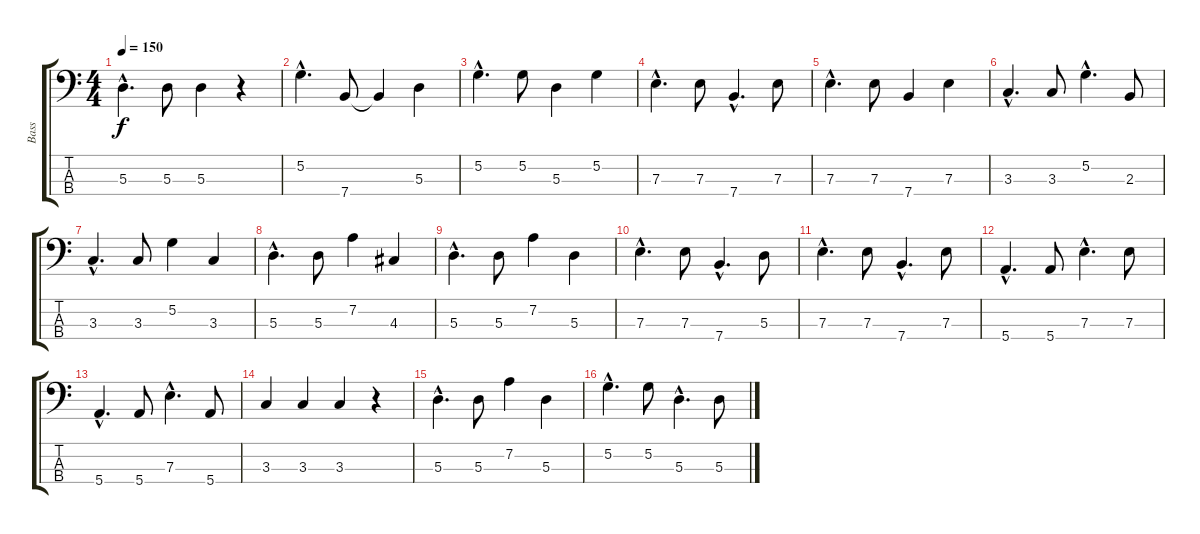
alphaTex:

\track ("Bass" "Bass") {instrument electricbassfinger}
\staff {score tabs}
\tuning (G2 D2 A1 E1) {hide}
\ts (4 4)
\tempo 150
\clef f4
\ks c
5.3{hac}.4{d dy f} 5.3.8 5.3.4 r.4 |
5.2{hac}.4{d} 7.4.8 7.4{t}.4 5.3.4 |
5.2{hac}.4{d} 5.2.8 5.3.4 5.2.4 |
7.3{hac}.4{d} 7.3.8 7.4{hac}.4{d} 7.3.8 |
7.3{hac}.4{d} 7.3.8 7.4.4 7.3.4 |
3.3{hac}.4{d} 3.3.8 5.2{hac}.4{d} 2.3.8 |
3.3{hac}.4{d} 3.3.8 5.2.4 3.3.4 |
5.3{hac}.4{d} 5.3.8 7.2.4 4.3.4 |
5.3{hac}.4{d} 5.3.8 7.2.4 5.3.4 |
7.3{hac}.4{d} 7.3.8 7.4{hac}.4{d} 5.3.8 |
7.3{hac}.4{d} 7.3.8 7.4{hac}.4{d} 7.3.8 |
5.4{hac}.4{d} 5.4.8 7.3{hac}.4{d} 7.3.8 |
5.4{hac}.4{d} 5.4.8 7.3{hac}.4{d} 5.4.8 |
3.3.4 3.3.4 3.3.4 r.4 |
5.3{hac}.4{d} 5.3.8 7.2.4 5.3.4 |
5.2{hac}.4{d} 5.2.8 5.3{hac}.4{d} 5.3.8
